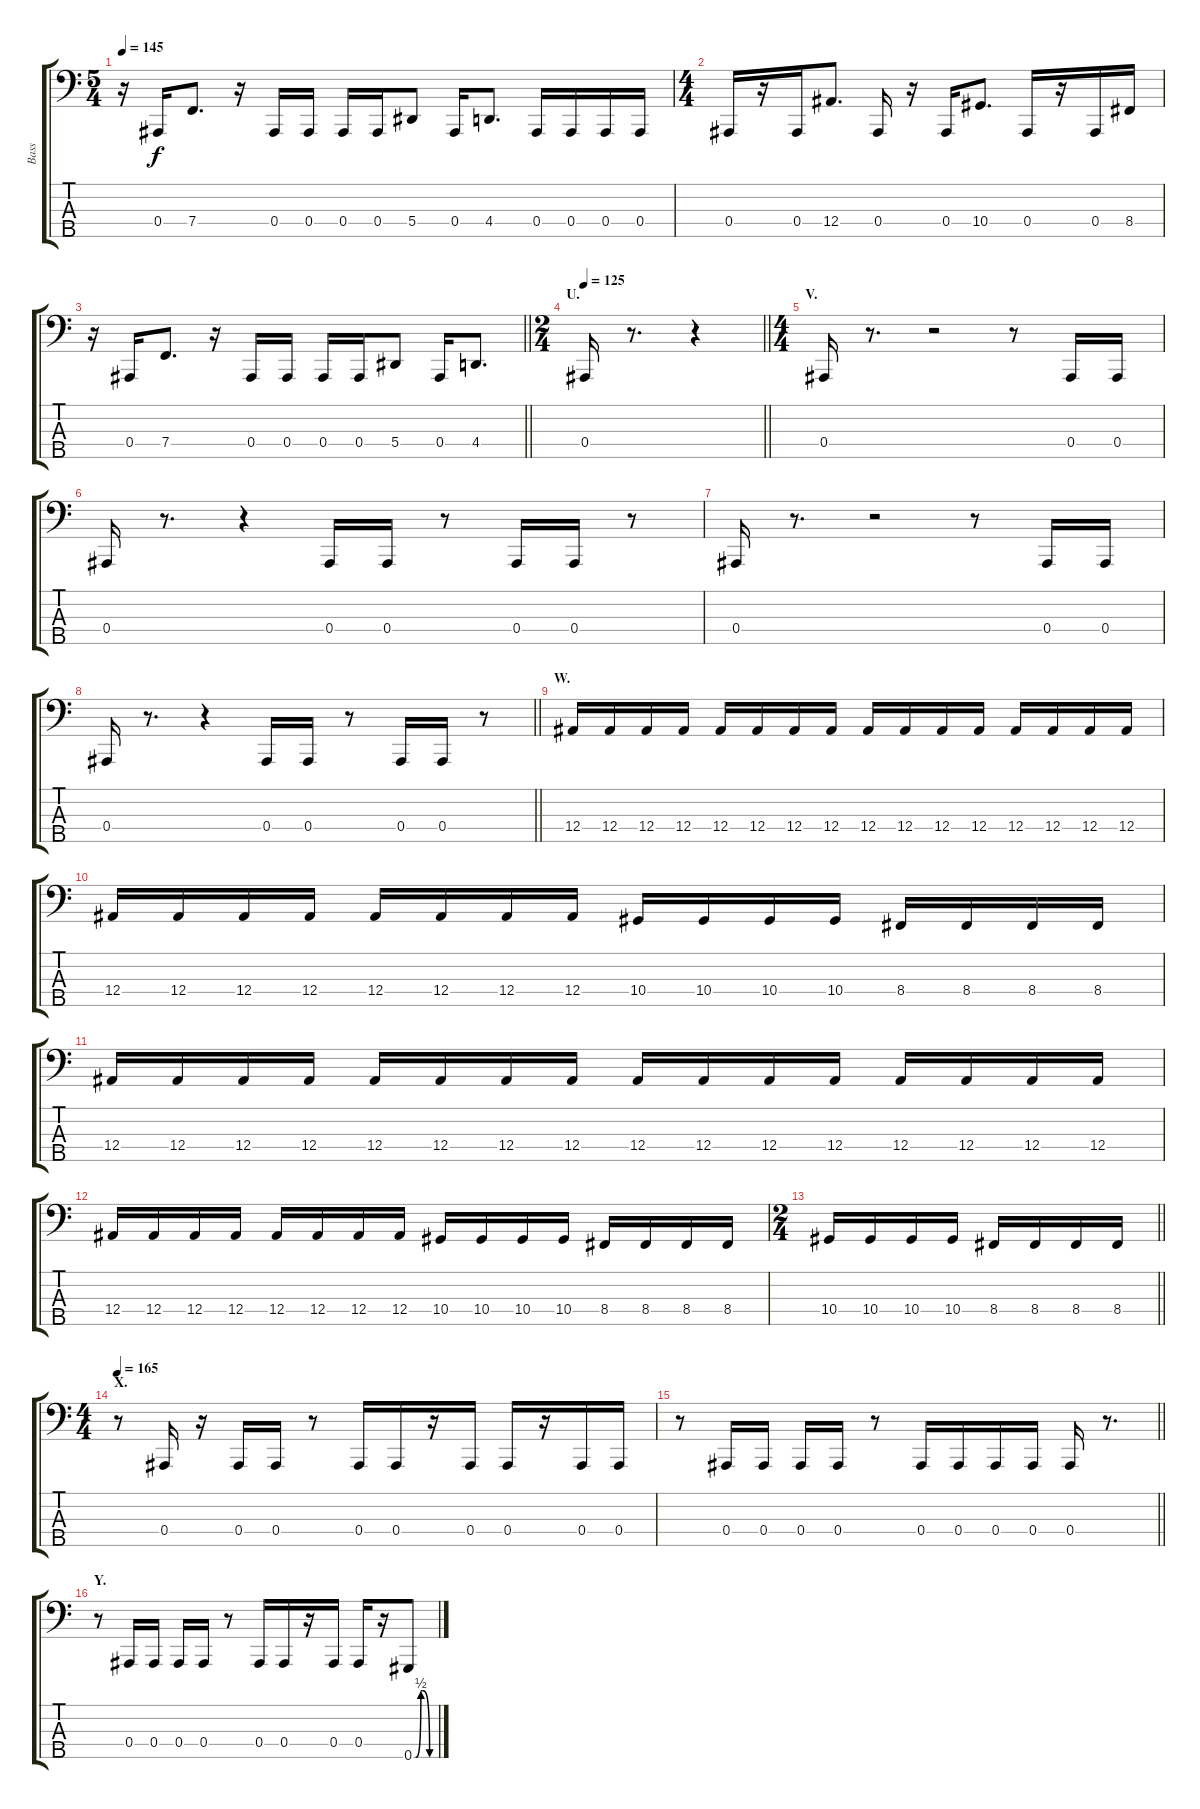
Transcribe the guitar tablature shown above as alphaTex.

\track ("Bass" "Bass") {instrument electricbasspick}
\staff {score tabs}
\tuning (Eb2 Bb1 F1 Bb0 Ab0) {hide}
\ts (5 4)
\tempo 145
\clef f4
\ks c
r.16{dy f} 0.4.16 7.4.8{d} r.16 0.4.16 0.4.16 0.4.16 0.4.16 5.4.8 0.4.16 4.4.8{d} 0.4.16 0.4.16 0.4.16 0.4.16 |
\ts (4 4)
0.4.16 r.16 0.4.16 12.4.8{d} 0.4.16 r.16 0.4.16 10.4.8{d} 0.4.16 r.16 0.4.16 8.4.16 |
\barLineRight lightlight
r.16 0.4.16 7.4.8{d} r.16 0.4.16 0.4.16 0.4.16 0.4.16 5.4.8 0.4.16 4.4.8{d} |
\ts (2 4)
\section ("" "U.")
\tempo 125
\barLineRight lightlight
0.4.16 r.8{d} r.4 |
\ts (4 4)
\section ("" "V.")
0.4.16 r.8{d} r.2 r.8 0.4.16 0.4.16 |
0.4.16 r.8{d} r.4 0.4.16 0.4.16 r.8 0.4.16 0.4.16 r.8 |
0.4.16 r.8{d} r.2 r.8 0.4.16 0.4.16 |
\barLineRight lightlight
0.4.16 r.8{d} r.4 0.4.16 0.4.16 r.8 0.4.16 0.4.16 r.8 |
\section ("" "W.")
12.4.16 12.4.16 12.4.16 12.4.16 12.4.16 12.4.16 12.4.16 12.4.16 12.4.16 12.4.16 12.4.16 12.4.16 12.4.16 12.4.16 12.4.16 12.4.16 |
12.4.16 12.4.16 12.4.16 12.4.16 12.4.16 12.4.16 12.4.16 12.4.16 10.4.16 10.4.16 10.4.16 10.4.16 8.4.16 8.4.16 8.4.16 8.4.16 |
12.4.16 12.4.16 12.4.16 12.4.16 12.4.16 12.4.16 12.4.16 12.4.16 12.4.16 12.4.16 12.4.16 12.4.16 12.4.16 12.4.16 12.4.16 12.4.16 |
12.4.16 12.4.16 12.4.16 12.4.16 12.4.16 12.4.16 12.4.16 12.4.16 10.4.16 10.4.16 10.4.16 10.4.16 8.4.16 8.4.16 8.4.16 8.4.16 |
\ts (2 4)
\barLineRight lightlight
10.4.16 10.4.16 10.4.16 10.4.16 8.4.16 8.4.16 8.4.16 8.4.16 |
\ts (4 4)
\section ("" "X.")
\tempo 165
r.8 0.4.16 r.16 0.4.16 0.4.16 r.8 0.4.16 0.4.16 r.16 0.4.16 0.4.16 r.16 0.4.16 0.4.16 |
\barLineRight lightlight
r.8 0.4.16 0.4.16 0.4.16 0.4.16 r.8 0.4.16 0.4.16 0.4.16 0.4.16 0.4.16 r.8{d} |
\section ("" "Y.")
r.8 0.4.16 0.4.16 0.4.16 0.4.16 r.8 0.4.16 0.4.16 r.16 0.4.16 0.4.16 r.16 0.5{be (custom 0 0 5 0 20 2 25 2 45 0 60 0)}.8
